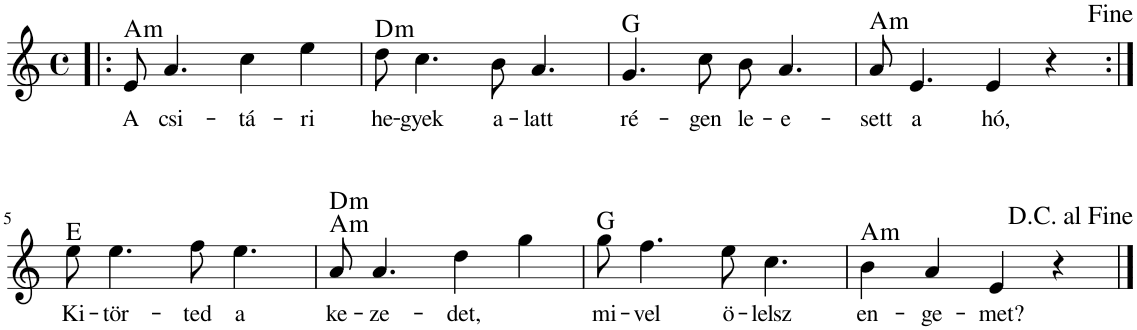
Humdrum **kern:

**kern	**text	**harte
*part1	*part1	*part1
*staff1	*staff1	*
*I"Piano	*	*
*I'Pno	*	*
*clefG2	*	*
*k[]	*	*
*M4/4	*	*
*met(c)	*	*
=1!|:	=1!|:	=1!|:
!	!LO:LY:b	!LO:H:kt=m
8e/	A	A:min
!	!LO:LY:b	!
4.a/	csi-	.
!	!LO:LY:b	!
4cc\	-tá-	.
!	!LO:LY:b	!
4ee\	-ri	.
=2	=2	=2
!	!LO:LY:b	!LO:H:kt=m
8dd\	he-	D:min
!	!LO:LY:b	!
4.cc\	-gyek	.
!	!LO:LY:b	!
8b\	a-	.
!	!LO:LY:b	!
4.a/	-latt	.
=3	=3	=3
!	!LO:LY:b	!
4.g/	ré-	G:maj
!	!LO:LY:b	!
8cc\	-gen	.
!	!LO:LY:b	!
8b\	le-	.
!	!LO:LY:b	!
4.a/	-e-	.
=4	=4	=4
!	!LO:LY:b	!LO:H:kt=m
8a/	-sett	A:min
!	!LO:LY:b	!
4.e/	a	.
!	!LO:LY:b	!
4e/	hó,	.
4r	.	.
!!LO:LB:g=z
=5:|!	=5:|!	=5:|!
!	!LO:LY:b	!
8ee\	Ki-	E:maj
!	!LO:LY:b	!
4.ee\	-tör-	.
!	!LO:LY:b	!
8ff\	-ted	.
!	!LO:LY:b	!
4.ee\	a	.
=6	=6	=6
!	!LO:LY:b	!LO:H:n=1:kt=m
!	!	!LO:H:n=2:kt=m
8a/	ke-	A:min D:min
!	!LO:LY:b	!
4.a/	-ze-	.
!	!LO:LY:b	!
4dd\	-det,	.
4gg\	.	.
=7	=7	=7
!	!LO:LY:b	!
8gg\	mi-	G:maj
!	!LO:LY:b	!
4.ff\	-vel	.
!	!LO:LY:b	!
8ee\	ö-	.
!	!LO:LY:b	!
4.cc\	-lelsz	.
=8	=8	=8
!	!LO:LY:b	!LO:H:kt=m
4b\	en-	A:min
!	!LO:LY:b	!
4a/	-ge-	.
!	!LO:LY:b	!
4e/	-met?	.
4r	.	.
==	==	==
*-	*-	*-
